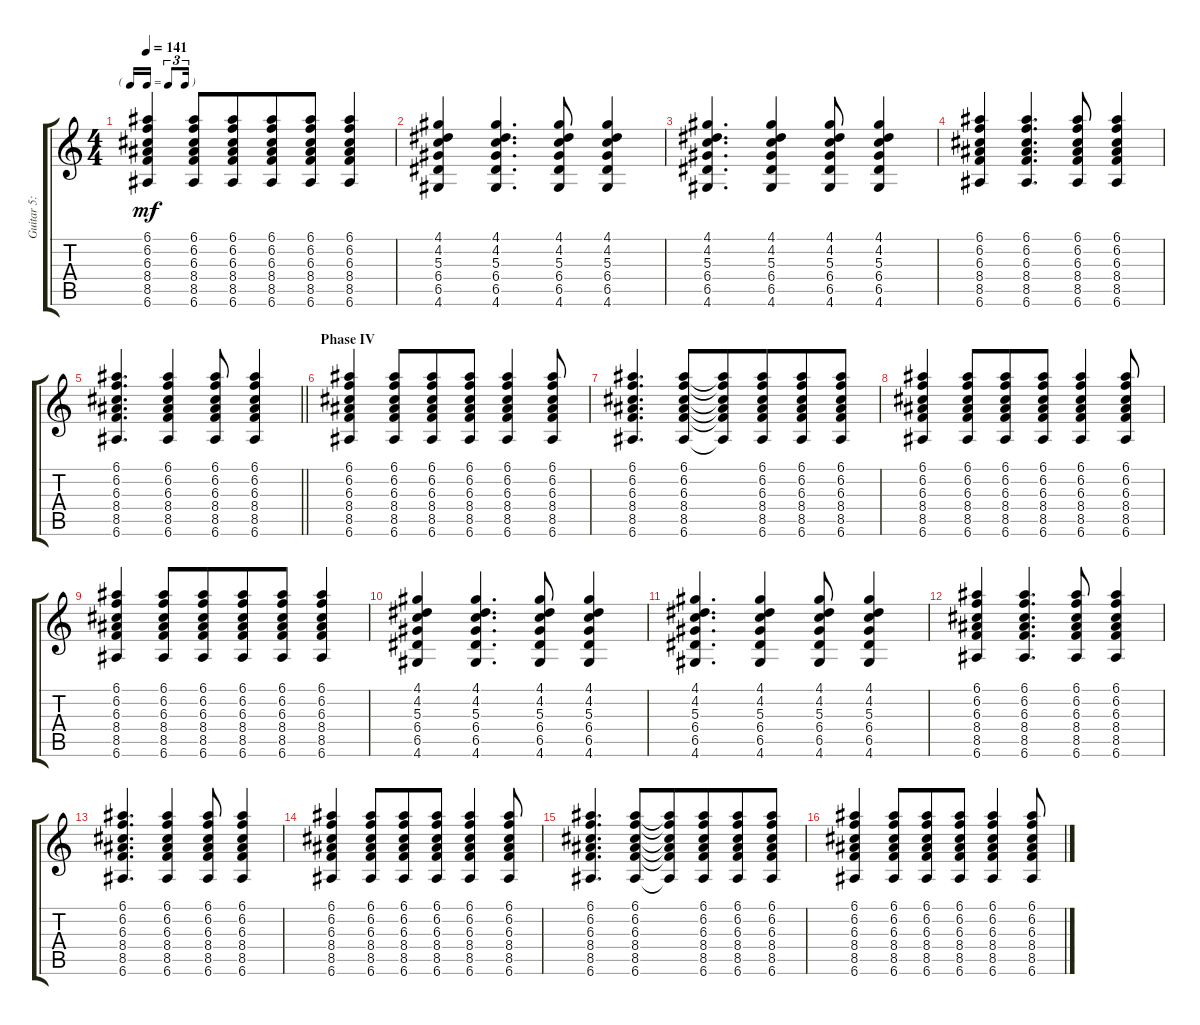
\track ("Guitar 5: Tony" "Guitar 5: ") {instrument acousticguitarnylon}
\staff {score tabs}
\tuning (E4 B3 G3 D3 A2 E2) {hide}
\ts (4 4)
\tf triplet16th
\tempo 141
\clef g2
\ks c
(6.1 6.2 6.3 8.4 8.5 6.6).4{dy mf} (6.1 6.2 6.3 8.4 8.5 6.6).8 (6.1 6.2 6.3 8.4 8.5 6.6).8{beam merge} (6.1 6.2 6.3 8.4 8.5 6.6).8{beam merge} (6.1 6.2 6.3 8.4 8.5 6.6).8 (6.1 6.2 6.3 8.4 8.5 6.6).4 |
(4.1 4.2 5.3 6.4 6.5 4.6).4 (4.1 4.2 5.3 6.4 6.5 4.6).4{d} (4.1 4.2 5.3 6.4 6.5 4.6).8 (4.1 4.2 5.3 6.4 6.5 4.6).4 |
(4.1 4.2 5.3 6.4 6.5 4.6).4{d} (4.1 4.2 5.3 6.4 6.5 4.6).4 (4.1 4.2 5.3 6.4 6.5 4.6).8 (4.1 4.2 5.3 6.4 6.5 4.6).4 |
(6.1 6.2 6.3 8.4 8.5 6.6).4 (6.1 6.2 6.3 8.4 8.5 6.6).4{d} (6.1 6.2 6.3 8.4 8.5 6.6).8 (6.1 6.2 6.3 8.4 8.5 6.6).4 |
\barLineRight lightlight
(6.1 6.2 6.3 8.4 8.5 6.6).4{d} (6.1 6.2 6.3 8.4 8.5 6.6).4 (6.1 6.2 6.3 8.4 8.5 6.6).8 (6.1 6.2 6.3 8.4 8.5 6.6).4 |
\section ("" "Phase IV")
(6.1 6.2 6.3 8.4 8.5 6.6).4 (6.1 6.2 6.3 8.4 8.5 6.6).8 (6.1 6.2 6.3 8.4 8.5 6.6).8{beam merge} (6.1 6.2 6.3 8.4 8.5 6.6).8 (6.1 6.2 6.3 8.4 8.5 6.6).4 (6.1 6.2 6.3 8.4 8.5 6.6).8 |
(6.1 6.2 6.3 8.4 8.5 6.6).4{d} (6.1 6.2 6.3 8.4 8.5 6.6).8{beam merge} (6.1{t} 6.2{t} 6.3{t} 8.4{t} 8.5{t} 6.6{t}).8 (6.1 6.2 6.3 8.4 8.5 6.6).8{beam merge} (6.1 6.2 6.3 8.4 8.5 6.6).8 (6.1 6.2 6.3 8.4 8.5 6.6).8 |
(6.1 6.2 6.3 8.4 8.5 6.6).4 (6.1 6.2 6.3 8.4 8.5 6.6).8 (6.1 6.2 6.3 8.4 8.5 6.6).8{beam merge} (6.1 6.2 6.3 8.4 8.5 6.6).8 (6.1 6.2 6.3 8.4 8.5 6.6).4 (6.1 6.2 6.3 8.4 8.5 6.6).8 |
(6.1 6.2 6.3 8.4 8.5 6.6).4 (6.1 6.2 6.3 8.4 8.5 6.6).8 (6.1 6.2 6.3 8.4 8.5 6.6).8{beam merge} (6.1 6.2 6.3 8.4 8.5 6.6).8{beam merge} (6.1 6.2 6.3 8.4 8.5 6.6).8 (6.1 6.2 6.3 8.4 8.5 6.6).4 |
(4.1 4.2 5.3 6.4 6.5 4.6).4 (4.1 4.2 5.3 6.4 6.5 4.6).4{d} (4.1 4.2 5.3 6.4 6.5 4.6).8 (4.1 4.2 5.3 6.4 6.5 4.6).4 |
(4.1 4.2 5.3 6.4 6.5 4.6).4{d} (4.1 4.2 5.3 6.4 6.5 4.6).4 (4.1 4.2 5.3 6.4 6.5 4.6).8 (4.1 4.2 5.3 6.4 6.5 4.6).4 |
(6.1 6.2 6.3 8.4 8.5 6.6).4 (6.1 6.2 6.3 8.4 8.5 6.6).4{d} (6.1 6.2 6.3 8.4 8.5 6.6).8 (6.1 6.2 6.3 8.4 8.5 6.6).4 |
(6.1 6.2 6.3 8.4 8.5 6.6).4{d} (6.1 6.2 6.3 8.4 8.5 6.6).4 (6.1 6.2 6.3 8.4 8.5 6.6).8 (6.1 6.2 6.3 8.4 8.5 6.6).4 |
(6.1 6.2 6.3 8.4 8.5 6.6).4 (6.1 6.2 6.3 8.4 8.5 6.6).8 (6.1 6.2 6.3 8.4 8.5 6.6).8{beam merge} (6.1 6.2 6.3 8.4 8.5 6.6).8 (6.1 6.2 6.3 8.4 8.5 6.6).4 (6.1 6.2 6.3 8.4 8.5 6.6).8 |
(6.1 6.2 6.3 8.4 8.5 6.6).4{d} (6.1 6.2 6.3 8.4 8.5 6.6).8{beam merge} (6.1{t} 6.2{t} 6.3{t} 8.4{t} 8.5{t} 6.6{t}).8 (6.1 6.2 6.3 8.4 8.5 6.6).8{beam merge} (6.1 6.2 6.3 8.4 8.5 6.6).8 (6.1 6.2 6.3 8.4 8.5 6.6).8 |
(6.1 6.2 6.3 8.4 8.5 6.6).4 (6.1 6.2 6.3 8.4 8.5 6.6).8 (6.1 6.2 6.3 8.4 8.5 6.6).8{beam merge} (6.1 6.2 6.3 8.4 8.5 6.6).8 (6.1 6.2 6.3 8.4 8.5 6.6).4 (6.1 6.2 6.3 8.4 8.5 6.6).8
